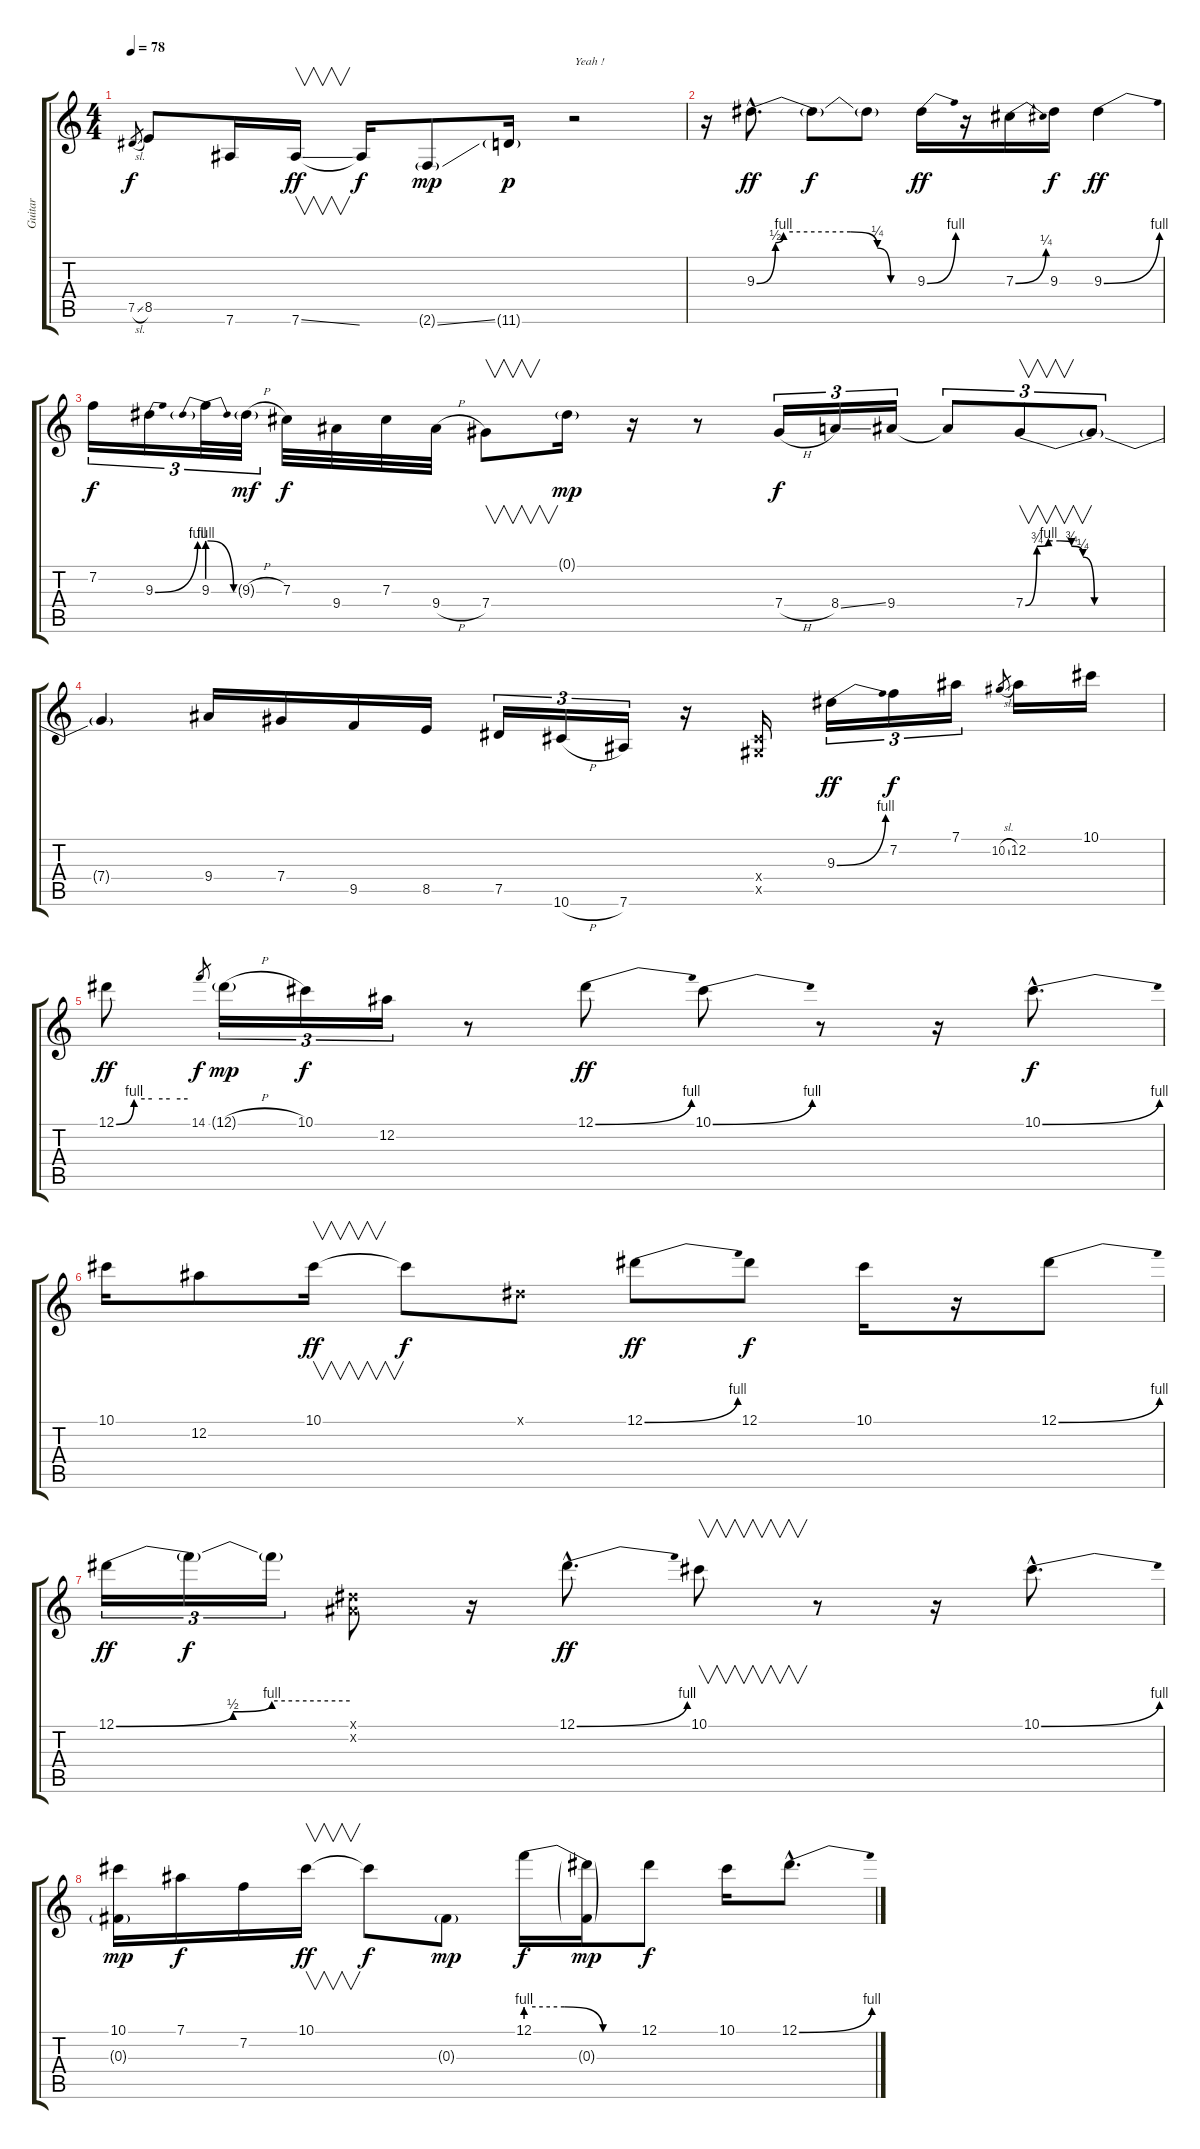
\track ("Guitar" "Guitar") {instrument overdrivenguitar}
\staff {score tabs}
\tuning (Eb4 Bb3 Gb3 Db3 Ab2 Eb2) {hide}
\ts (4 4)
\tempo 78
\clef g2
\ks c
7.5{sl}.8{gr dy f} 8.5.8 7.6.16 7.6{ss}.16{v dy ff} 7.6{t}.16{dy f} 2.6{ss g}.8{dy mp} 11.6{g}.16{dy p} r.2{txt "Yeah !"} |
r.16 9.3{be (custom 0 0 7 2 10 4 35 4 45 1 50 0 60 0) hac}.8{d dy ff} 9.3{t}.8{dy f} 9.3{t}.8 9.3{be (bend 0 0 60 4)}.16{dy ff} r.16 7.3{be (bend 0 0 60 1)}.16 9.3.16{dy f} 9.3{be (bend 0 0 60 4)}.4{dy ff} |
7.2.16{tu (3 2) dy f} 9.3{be (bend 0 0 60 4)}.16{tu (3 2)} 9.3{be (prebendrelease 0 4 60 0)}.32{tu (3 2)} 9.3{h g}.32{tu (3 2) dy mf} 7.3.32{dy f} 9.4.32 7.3.32 9.4{h}.32 7.4.8{v} 0.1{g}.16{dy mp} r.16 r.8 7.4{h}.16{tu (3 2) dy f} 8.4{ss}.16{tu (3 2)} 9.4.16{tu (3 2)} 9.4{t}.8{tu (3 2)} 7.4{be (custom 0 0 5 3 10 4 15 4 20 3 25 1 30 0 60 0)}.8{v tu (3 2)} 7.4{t}.8{tu (3 2)} |
7.4{t}.4 9.4.16 7.4.16 9.5.16 8.5.16 7.5.16{tu (3 2)} 10.6{h}.16{tu (3 2)} 7.6.16{tu (3 2)} r.16 (0.4{x} 0.5{x}).16 9.3{be (bend 0 0 60 4)}.16{tu (3 2) dy ff} 7.2.16{tu (3 2) dy f} 7.1.16{tu (3 2)} 10.2{sl}.8{gr} 12.2.16 10.1.16 |
12.1{be (custom 0 0 15 4 30 4 45 4 60 4)}.8{dy ff} 14.1.8{gr dy f} 12.1{h g}.16{tu (3 2) dy mp} 10.1.16{tu (3 2) dy f} 12.2.16{tu (3 2)} r.8 12.1{be (bend 0 0 60 4)}.8{dy ff} 10.1{be (bend 0 0 60 4)}.8 r.8 r.16 10.1{be (bend 0 0 60 4) hac}.8{d dy f} |
10.1.16 12.2.8 10.1.16{v dy ff} 10.1{t}.8{dy f} 0.1{x}.8 12.1{be (bend 0 0 60 4)}.8{dy ff} 12.1.8{dy f} 10.1.16 r.16 12.1{be (bend 0 0 60 4)}.8 |
12.1{be (custom 0 0 30 2 40 4 60 4)}.16{tu (3 2) dy ff} 12.1{t}.16{tu (3 2) dy f} 12.1{t}.16{tu (3 2)} (0.1{x} 0.2{x}).8 r.16 12.1{be (bend 0 0 60 4) hac}.8{d dy ff} 10.1.8{v} r.8 r.16 10.1{be (bend 0 0 60 4) hac}.8{d} |
(10.1 0.3{g}).16{dy mp} 7.1.16{dy f} 7.2.16 10.1.16{v dy ff} 10.1{t}.8{dy f} 0.3{g}.8{dy mp} 12.1{be (custom 0 4 20 4 40 0 60 0)}.16{dy f} (12.1{t} 0.3{g}).16{dy mp} 12.1.8{dy f} 10.1.16 12.1{be (bend 0 0 60 4) hac}.8{d}
